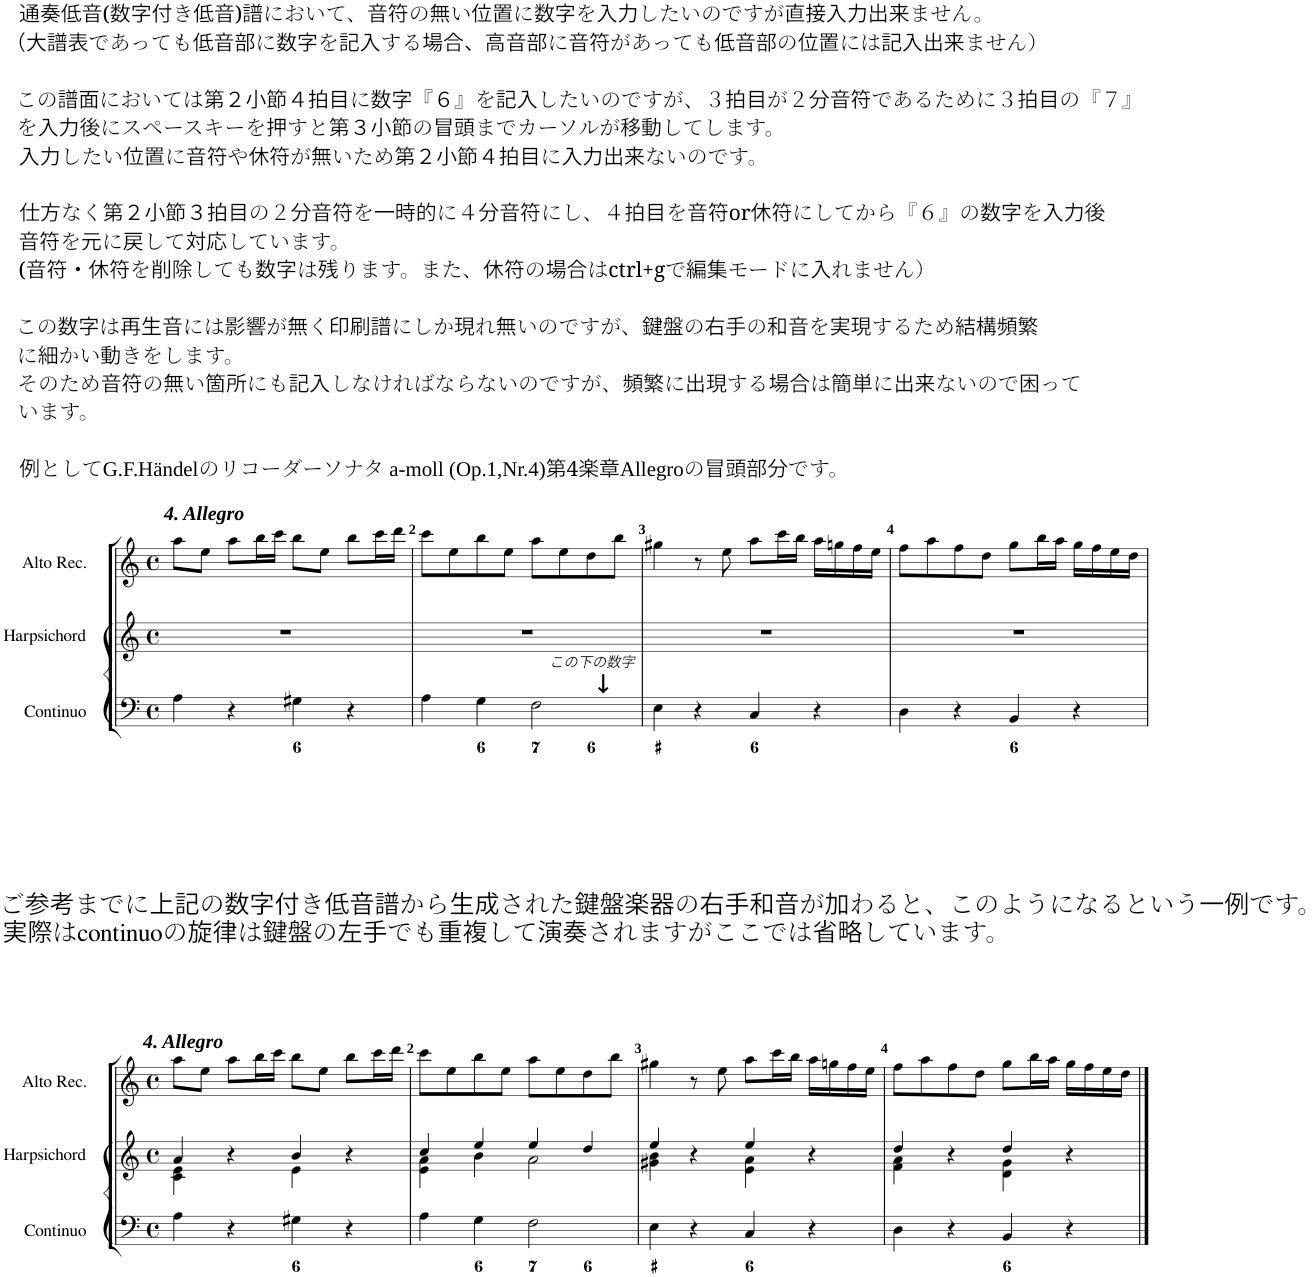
**kern	**kern	**kern
*part3	*part2	*part1
*staff3	*staff2	*staff1
*I"Continuo	*I"Harpsichord	*I"Alto Rec.
*	*I'Hch.	*I'A.
*clefF4	*clefG2	*clefG2
*k[]	*k[]	*k[]
*M4/4	*M4/4	*M4/4
*met(c)	*met(c)	*met(c)
=1	=1	=1
!	!	!LO:TX:a:Bi:t=4. Allegro
4A\	1r	8aa\L
.	.	8ee\J
4r	.	8aa\L
.	.	16bb\L
.	.	16ccc\JJ
4G#X\	.	8bb\L
.	.	8ee\J
4r	.	8bb\L
.	.	16ccc\L
.	.	16ddd\JJ
=2	=2	=2
4A\	1r	8ccc\L
.	.	8ee\
4G\	.	8bb\
.	.	8ee\J
!LO:TX:a:i:t=この下の数字	!	!
!LO:TX:a:B:t=↓	!	!
2F\	.	8aa\L
.	.	8ee\
.	.	8dd\
.	.	8bb\J
=3	=3	=3
4E\	1r	4gg#X\
4r	.	8r
.	.	8ee\
4C/	.	8aa\L
.	.	16ccc\L
.	.	16bb\JJ
4r	.	16aa\LL
.	.	16ggn\
.	.	16ff\
.	.	16ee\JJ
=4	=4	=4
4D\	1r	8ff\L
.	.	8aa\
4r	.	8ff\
.	.	8dd\J
4BB/	.	8gg\L
.	.	16bb\L
.	.	16aa\JJ
4r	.	16gg\LL
.	.	16ff\
.	.	16ee\
.	.	16dd\JJ
!!LO:LB:g=z
=1	=1	=1
*M4/4	*M4/4	*M4/4
*met(c)	*met(c)	*met(c)
*	*^	*
!	!	!	!LO:TX:a:Bi:t=4. Allegro
4A\	4a/	4c\ 4e\	8aa\L
.	.	.	8ee\J
4r	4r	4ryy	8aa\L
.	.	.	16bb\L
.	.	.	16ccc\JJ
4G#X\	4b/	4e\	8bb\L
.	.	.	8ee\J
4r	4r	4ryy	8bb\L
.	.	.	16ccc\L
.	.	.	16ddd\JJ
=2	=2	=2	=2
4A\	4cc/	4e\ 4a\	8ccc\L
.	.	.	8ee\
4G\	4ee/	4b\	8bb\
.	.	.	8ee\J
2F\	4ee/	2a\	8aa\L
.	.	.	8ee\
.	4dd/	.	8dd\
.	.	.	8bb\J
=3	=3	=3	=3
4E\	4ee/	4g#X\ 4b\	4gg#X\
4r	4r	4ryy	8r
.	.	.	8ee\
4C/	4ee/	4e\ 4a\	8aa\L
.	.	.	16ccc\L
.	.	.	16bb\JJ
4r	4r	4ryy	16aa\LL
.	.	.	16ggn\
.	.	.	16ff\
.	.	.	16ee\JJ
=4	=4	=4	=4
4D\	4dd/	4f\ 4a\	8ff\L
.	.	.	8aa\
4r	4r	4ryy	8ff\
.	.	.	8dd\J
4BB/	4dd/	4d\ 4g\	8gg\L
.	.	.	16bb\L
.	.	.	16aa\JJ
4r	4r	4ryy	16gg\LL
.	.	.	16ff\
.	.	.	16ee\
.	.	.	16dd\JJ
*	*v	*v	*
==	==	==
*-	*-	*-
